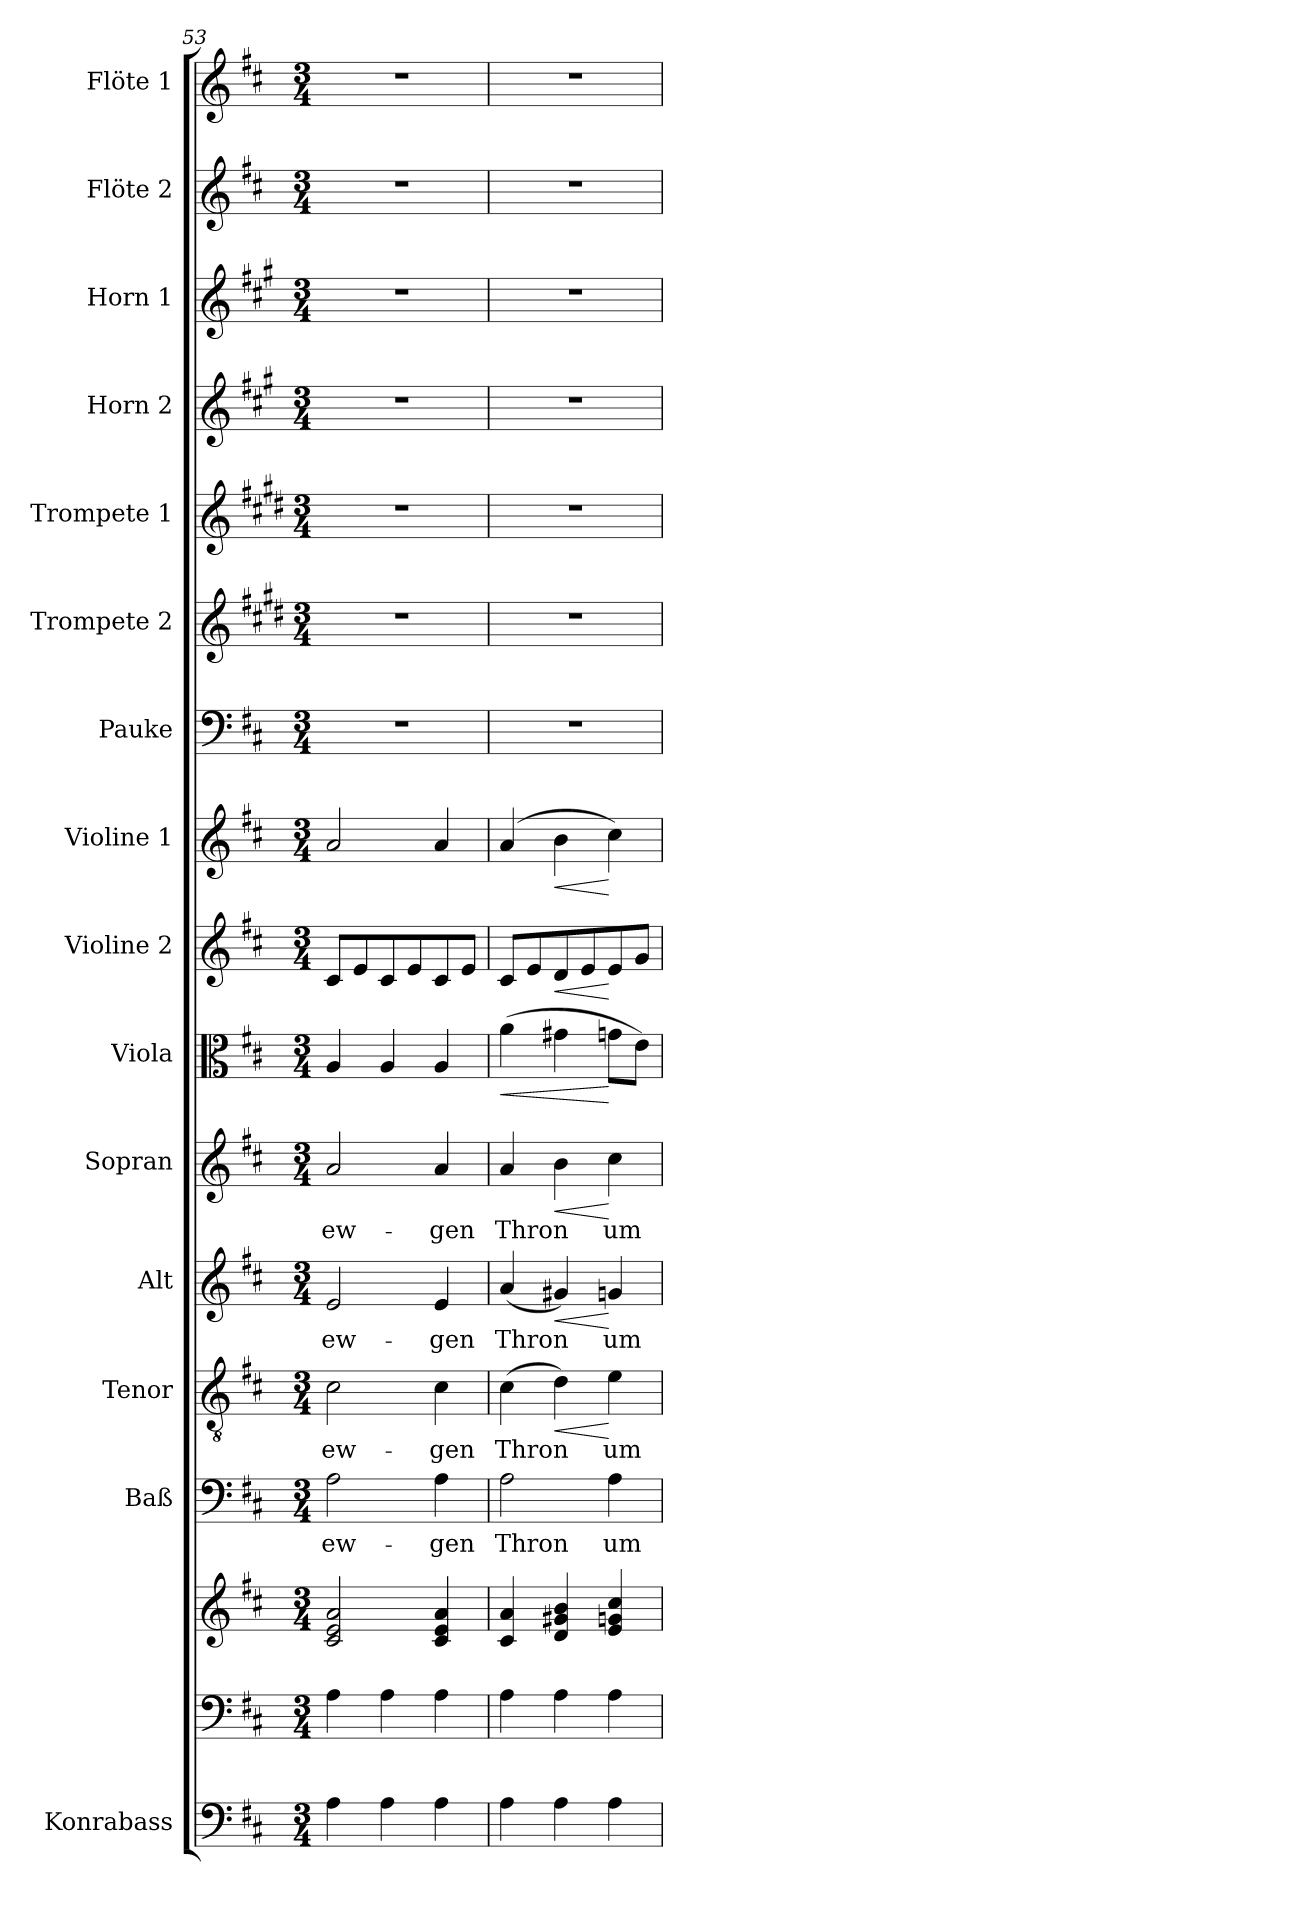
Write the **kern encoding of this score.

**kern	**kern	**kern	**kern	**text	**kern	**text	**dynam	**kern	**text	**dynam	**kern	**text	**dynam	**kern	**dynam	**kern	**dynam	**kern	**dynam	**kern	**kern	**kern	**kern	**kern	**kern	**kern
*part16	*part15	*part15	*part14	*part14	*part13	*part13	*part13	*part12	*part12	*part12	*part11	*part11	*part11	*part10	*part10	*part9	*part9	*part8	*part8	*part7	*part6	*part5	*part4	*part3	*part2	*part1
*staff17	*staff16	*staff15	*staff14	*staff14	*staff13	*staff13	*staff13	*staff12	*staff12	*staff12	*staff11	*staff11	*staff11	*staff10	*staff10	*staff9	*staff9	*staff8	*staff8	*staff7	*staff6	*staff5	*staff4	*staff3	*staff2	*staff1
*I"Konrabass	*	*	*I"Baß	*	*I"Tenor	*	*	*I"Alt	*	*	*I"Sopran	*	*	*I"Viola	*	*I"Violine 2	*	*I"Violine 1	*	*I"Pauke	*I"Trompete 2	*I"Trompete 1	*I"Horn 2	*I"Horn 1	*I"Flöte 2	*I"Flöte 1
*I'Kb.	*	*	*I'Baß	*	*I'Ten	*	*	*I'Alt	*	*	*I'Sop	*	*	*I'Vla.	*	*I'Vln. 2	*	*I'Vln. 1	*	*I'Pk.	*I'Trp. 2	*I'Trp. 1	*I'Hrn. 2	*I'Hrn. 1	*I'Fl. 2	*I'Fl. 1
*clefF4	*clefF4	*clefG2	*clefF4	*	*clefGv2	*	*	*clefG2	*	*	*clefG2	*	*	*clefC3	*	*clefG2	*	*clefG2	*	*clefF4	*clefG2	*clefG2	*clefG2	*clefG2	*clefG2	*clefG2
*ITrd7c12	*	*	*	*	*	*	*	*	*	*	*	*	*	*	*	*	*	*	*	*	*ITrd1c2	*ITrd1c2	*ITrd4c7	*ITrd4c7	*	*
*k[f#c#]	*k[f#c#]	*k[f#c#]	*k[f#c#]	*	*k[f#c#]	*	*	*k[f#c#]	*	*	*k[f#c#]	*	*	*k[f#c#]	*	*k[f#c#]	*	*k[f#c#]	*	*k[f#c#]	*k[f#c#]	*k[f#c#]	*k[f#c#]	*k[f#c#]	*k[f#c#]	*k[f#c#]
*D:	*D:	*D:	*D:	*	*D:	*	*	*D:	*	*	*D:	*	*	*D:	*	*D:	*	*D:	*	*D:	*D:	*D:	*D:	*D:	*D:	*D:
*M3/4	*M3/4	*M3/4	*M3/4	*	*M3/4	*	*	*M3/4	*	*	*M3/4	*	*	*M3/4	*	*M3/4	*	*M3/4	*	*M3/4	*M3/4	*M3/4	*M3/4	*M3/4	*M3/4	*M3/4
=53	=53	=53	=53	=53	=53	=53	=53	=53	=53	=53	=53	=53	=53	=53	=53	=53	=53	=53	=53	=53	=53	=53	=53	=53	=53	=53
!	!	!	!	!LO:LY:b	!	!LO:LY:b	!	!	!LO:LY:b	!	!	!LO:LY:b	!	!	!	!	!	!	!	!	!	!	!	!	!	!
4AA\	4A\	2c#/ 2e/ 2a/	2A\	ew-	2c#\	ew-	.	2e/	ew-	.	2a/	ew-	.	4A/	.	8c#/L	.	2a/	.	2.r	2.r	2.r	2.r	2.r	2.r	2.r
.	.	.	.	.	.	.	.	.	.	.	.	.	.	.	.	8e/	.	.	.	.	.	.	.	.	.	.
4AA\	4A\	.	.	.	.	.	.	.	.	.	.	.	.	4A/	.	8c#/	.	.	.	.	.	.	.	.	.	.
.	.	.	.	.	.	.	.	.	.	.	.	.	.	.	.	8e/	.	.	.	.	.	.	.	.	.	.
!	!	!	!	!LO:LY:b	!	!LO:LY:b	!	!	!LO:LY:b	!	!	!LO:LY:b	!	!	!	!	!	!	!	!	!	!	!	!	!	!
4AA\	4A\	4c#/ 4e/ 4a/	4A\	-gen	4c#\	-gen	.	4e/	-gen	.	4a/	-gen	.	4A/	.	8c#/	.	4a/	.	.	.	.	.	.	.	.
.	.	.	.	.	.	.	.	.	.	.	.	.	.	.	.	8e/J	.	.	.	.	.	.	.	.	.	.
=54	=54	=54	=54	=54	=54	=54	=54	=54	=54	=54	=54	=54	=54	=54	=54	=54	=54	=54	=54	=54	=54	=54	=54	=54	=54	=54
!	!	!	!	!LO:LY:b	!	!LO:LY:b	!	!	!LO:LY:b	!	!	!LO:LY:b	!	!	!LO:HP:b	!	!	!	!	!	!	!	!	!	!	!
4AA\	4A\	4c#/ 4a/	2A\	Thron	(>4c#\	Thron	.	(<4a/	Thron	.	4a/	Thron	.	(>4a\	<	8c#/L	.	(4a/	.	2.r	2.r	2.r	2.r	2.r	2.r	2.r
.	.	.	.	.	.	.	.	.	.	.	.	.	.	.	.	8e/	.	.	.	.	.	.	.	.	.	.
!	!	!	!	!	!	!	!LO:HP:b	!	!	!LO:HP:b	!	!	!LO:HP:b	!	!	!	!LO:HP:b	!	!LO:HP:b	!	!	!	!	!	!	!
4AA\	4A\	4d/ 4g#X/ 4b/	.	.	4d\)	.	<	4g#X/)	.	<	4b\	.	<	4g#X\	.	8d/	<	4b\	<	.	.	.	.	.	.	.
.	.	.	.	.	.	.	.	.	.	.	.	.	.	.	.	8e/	.	.	.	.	.	.	.	.	.	.
!	!	!	!	!LO:LY:b	!	!LO:LY:b	!	!	!LO:LY:b	!	!	!LO:LY:b	!	!	!	!	!	!	!	!	!	!	!	!	!	!
4AA\	4A\	4e/ 4gn/ 4cc#/	4A\	um-	4e\	um-	[	4gn/	um-	[	4cc#\	um-	[	8gn\L	[	8e/	[	4cc#\)	[	.	.	.	.	.	.	.
.	.	.	.	.	.	.	.	.	.	.	.	.	.	8e\J)	.	8g/J	.	.	.	.	.	.	.	.	.	.
=	=	=	=	=	=	=	=	=	=	=	=	=	=	=	=	=	=	=	=	=	=	=	=	=	=	=
*-	*-	*-	*-	*-	*-	*-	*-	*-	*-	*-	*-	*-	*-	*-	*-	*-	*-	*-	*-	*-	*-	*-	*-	*-	*-	*-
